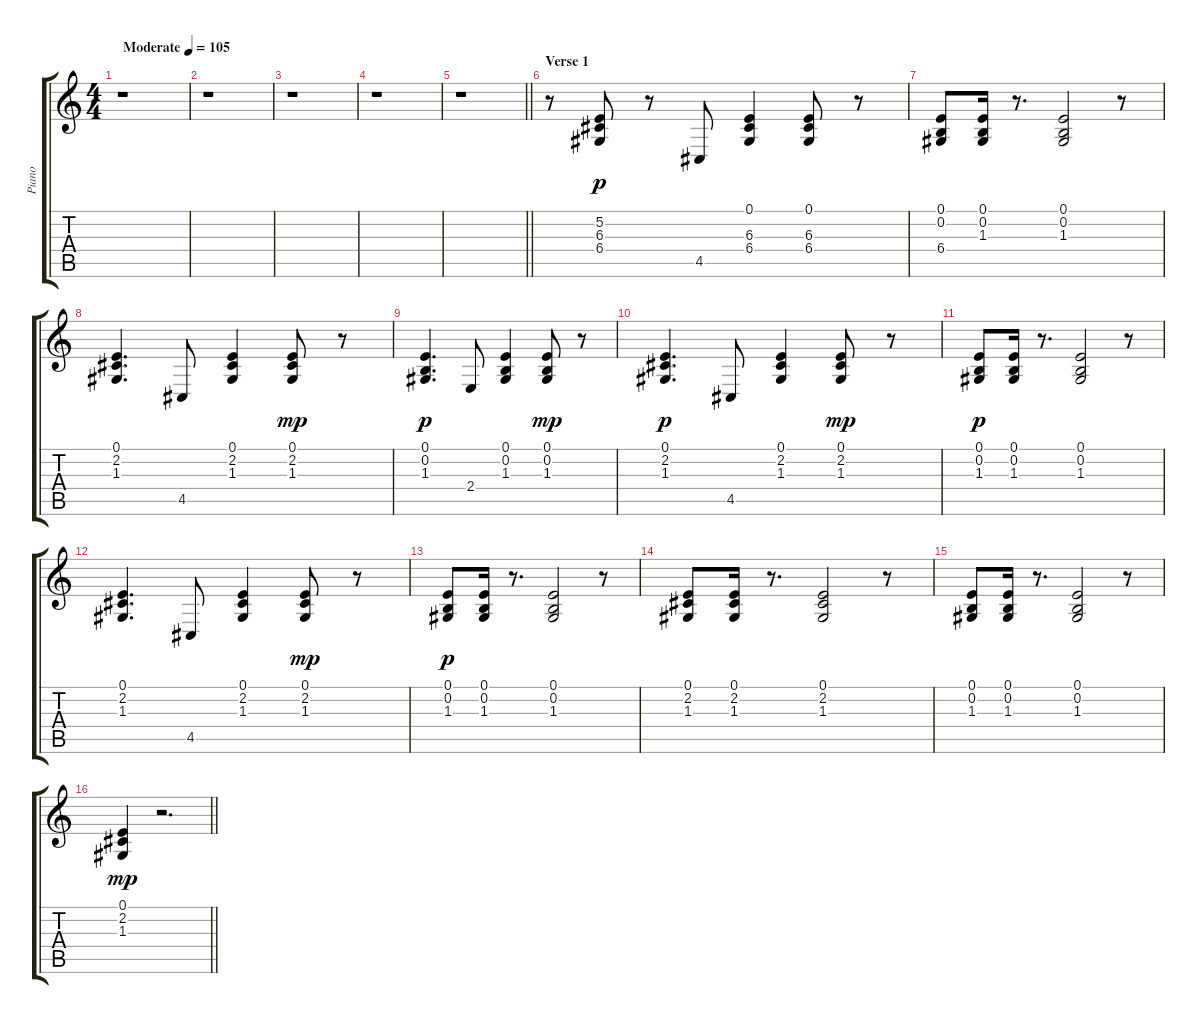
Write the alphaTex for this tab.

\track ("Piano   " "Piano   ") {instrument brightacousticpiano}
\staff {score tabs}
\tuning (E4 B3 G3 D3 A2 E2) {hide}
\ts (4 4)
\tempo (105 "Moderate")
\clef g2
\ks c
r.1{dy p instrument brightacousticpiano} |
r.1 |
r.1 |
r.1 |
\barLineRight lightlight
r.1 |
\section ("" "Verse 1")
r.8 (5.2 6.3 6.4).8 r.8 4.5.8 (0.1 6.3 6.4).4 (0.1 6.3 6.4).8 r.8 |
(0.1 0.2 6.4).8 (0.1 0.2 1.3).16 r.8{d} (0.1 0.2 1.3).2 r.8 |
(0.1 2.2 1.3).4{d} 4.5.8 (0.1 2.2 1.3).4 (0.1 2.2 1.3).8{dy mp} r.8 |
(0.1 0.2 1.3).4{d dy p} 2.4.8 (0.1 0.2 1.3).4 (0.1 0.2 1.3).8{dy mp} r.8 |
(0.1 2.2 1.3).4{d dy p} 4.5.8 (0.1 2.2 1.3).4 (0.1 2.2 1.3).8{dy mp} r.8 |
(0.1 0.2 1.3).8{dy p} (0.1 0.2 1.3).16 r.8{d} (0.1 0.2 1.3).2 r.8 |
(0.1 2.2 1.3).4{d} 4.5.8 (0.1 2.2 1.3).4 (0.1 2.2 1.3).8{dy mp} r.8 |
(0.1 0.2 1.3).8{dy p} (0.1 0.2 1.3).16 r.8{d} (0.1 0.2 1.3).2 r.8 |
(0.1 2.2 1.3).8 (0.1 2.2 1.3).16 r.8{d} (0.1 2.2 1.3).2 r.8 |
(0.1 0.2 1.3).8 (0.1 0.2 1.3).16 r.8{d} (0.1 0.2 1.3).2 r.8 |
\barLineRight lightlight
(0.1 2.2 1.3).4{dy mp} r.2{d}
